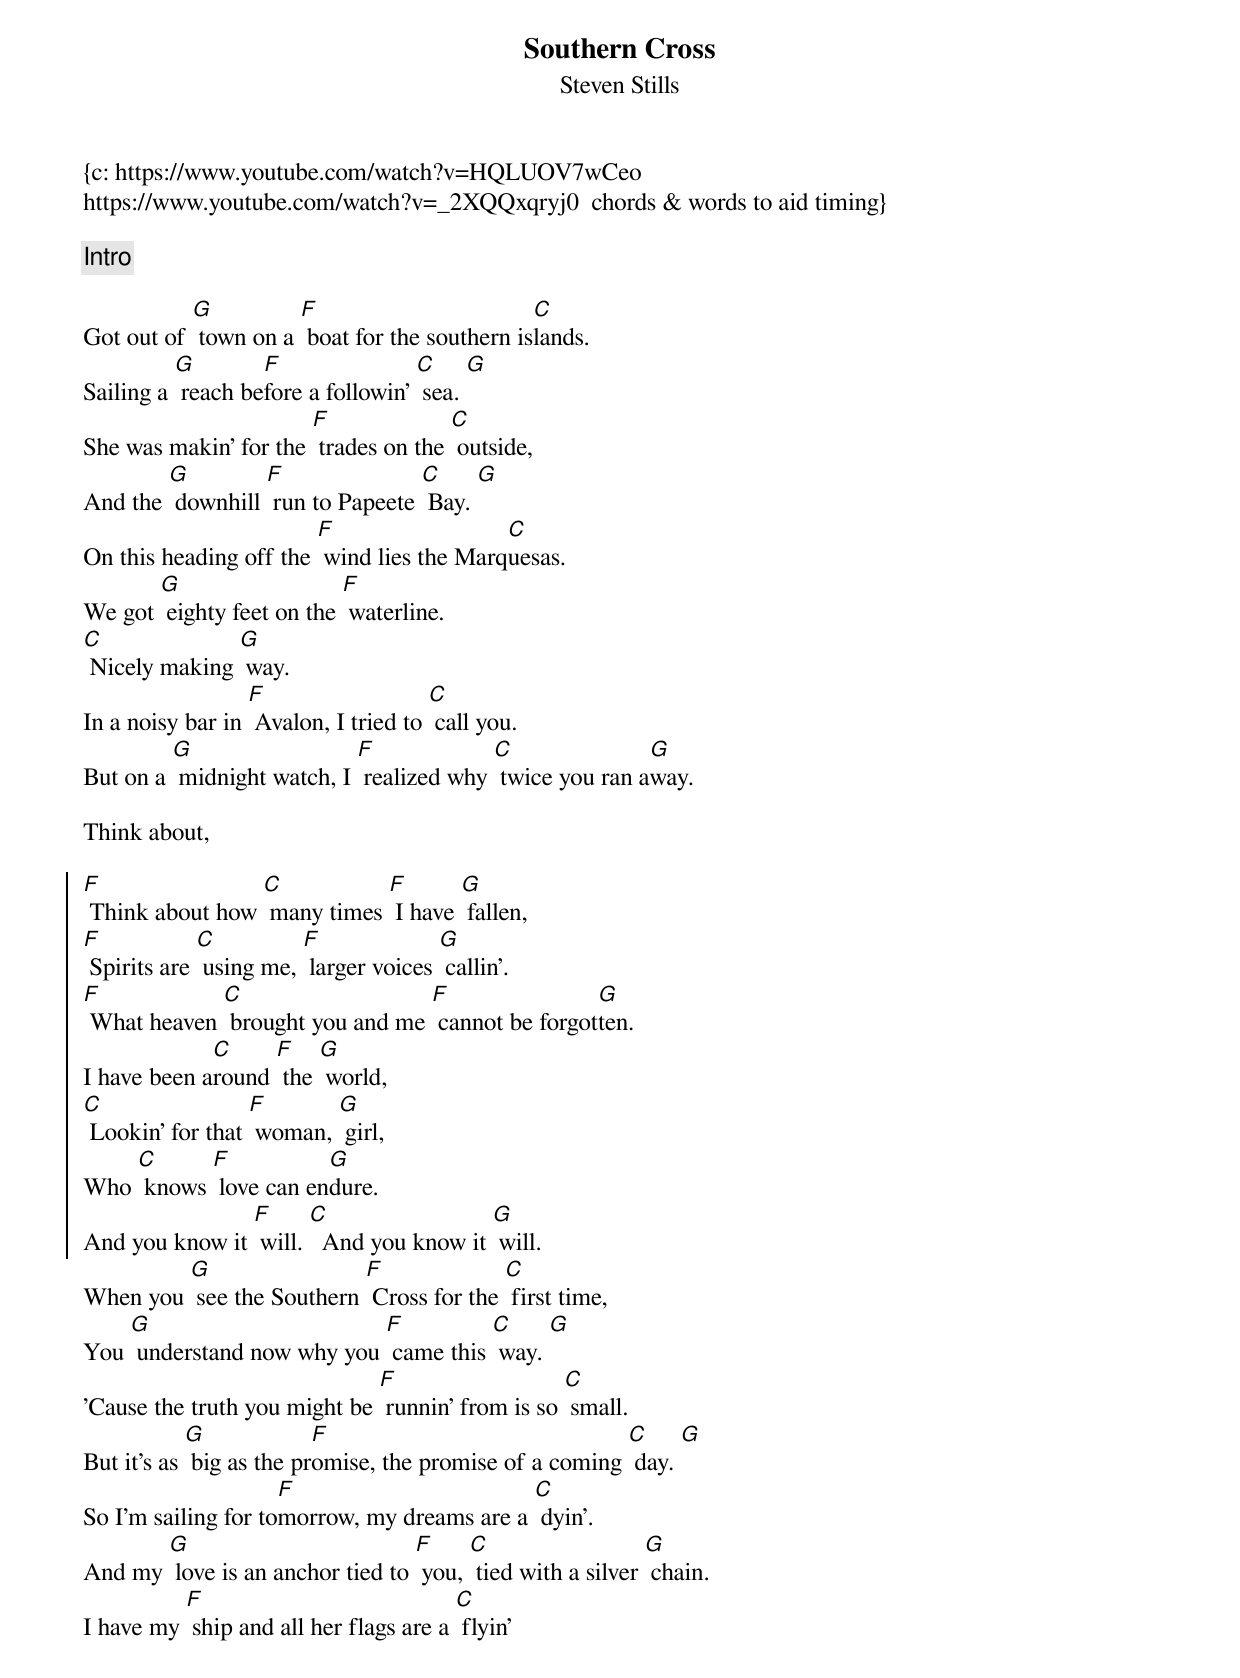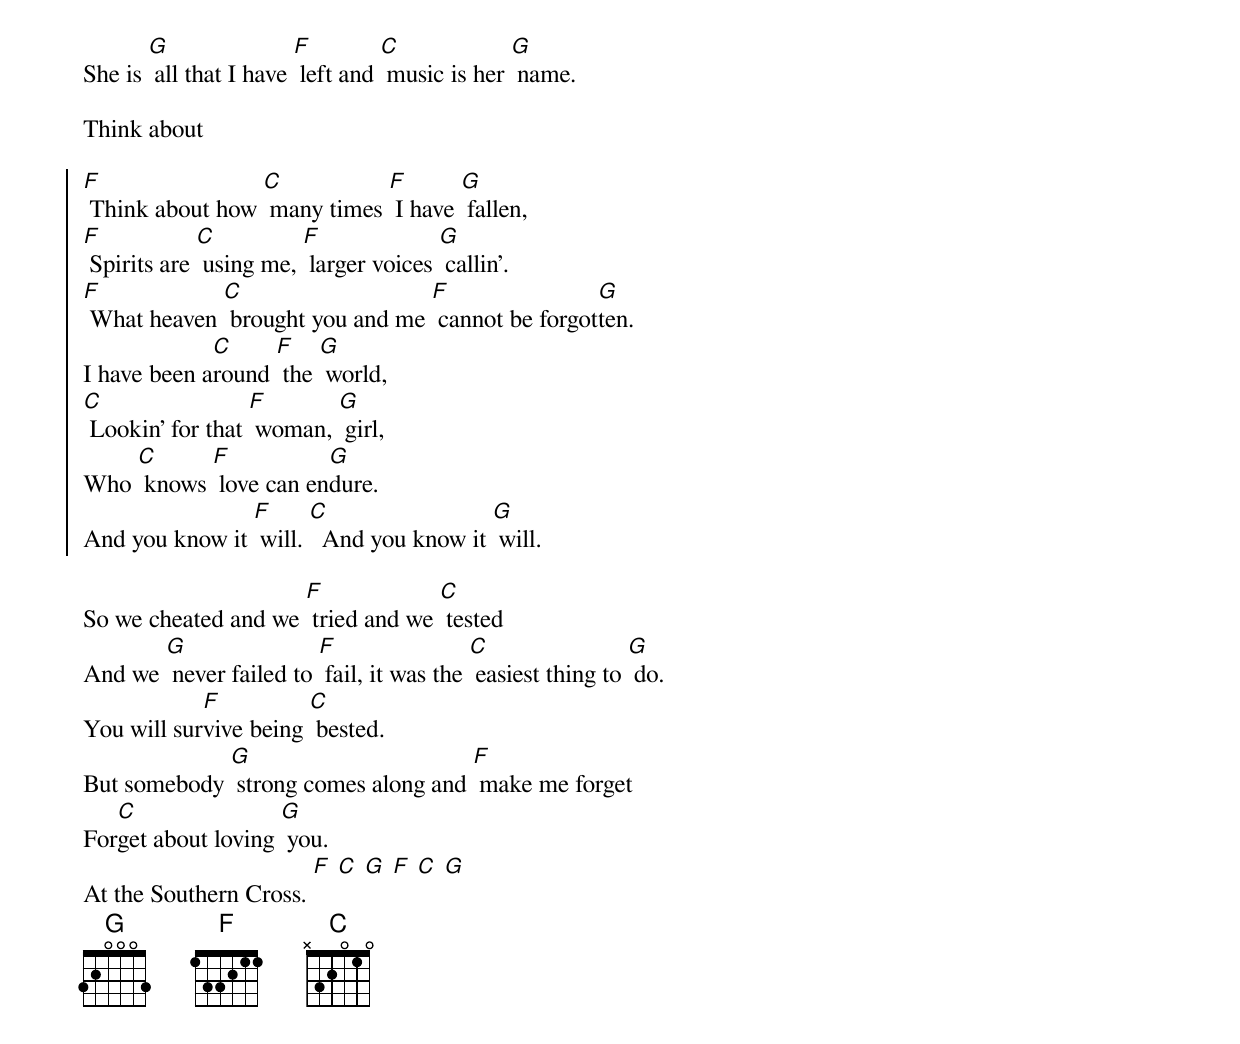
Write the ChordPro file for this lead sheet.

{title: Southern Cross}
{subtitle: Steven Stills}
{c: https://www.youtube.com/watch?v=HQLUOV7wCeo
https://www.youtube.com/watch?v=_2XQQxqryj0  chords & words to aid timing}

{c: Intro}

Got out of [G] town on a [F] boat for the southern is[C]lands.
Sailing a [G] reach be[F]fore a followin' [C] sea. [G]
She was makin' for the [F] trades on the [C] outside,
And the [G] downhill [F] run to Papeete [C] Bay. [G]
On this heading off the [F] wind lies the Marq[C]uesas.
We got [G] eighty feet on the [F] waterline.
[C] Nicely making [G] way.
In a noisy bar in [F] Avalon, I tried to [C] call you.
But on a [G] midnight watch, I [F] realized why [C] twice you ran a[G]way.

Think about,

{soc}
[F] Think about how [C] many times [F] I have [G] fallen,
[F] Spirits are [C] using me, [F] larger voices [G] callin'.
[F] What heaven [C] brought you and me [F] cannot be forgot[G]ten.
I have been a[C]round [F] the [G] world,
[C] Lookin' for that [F] woman, [G] girl,
Who [C] knows [F] love can en[G]dure.
And you know it [F] will. [C]  And you know it [G] will.
{eoc}
When you [G] see the Southern [F] Cross for the [C] first time,
You [G] understand now why you [F] came this [C] way. [G]
'Cause the truth you might be [F] runnin' from is so [C] small.
But it's as [G] big as the pr[F]omise, the promise of a coming [C] day. [G]
So I'm sailing for to[F]morrow, my dreams are a [C] dyin'.
And my [G] love is an anchor tied to [F] you, [C] tied with a silver [G] chain.
I have my [F] ship and all her flags are a [C] flyin'
She is [G] all that I have [F] left and [C] music is her [G] name.

Think about

{soc}
[F] Think about how [C] many times [F] I have [G] fallen,
[F] Spirits are [C] using me, [F] larger voices [G] callin'.
[F] What heaven [C] brought you and me [F] cannot be forgot[G]ten.
I have been a[C]round [F] the [G] world,
[C] Lookin' for that [F] woman, [G] girl,
Who [C] knows [F] love can en[G]dure.
And you know it [F] will. [C]  And you know it [G] will.
{eoc}

So we cheated and we [F] tried and we [C] tested
And we [G] never failed to [F] fail, it was the [C] easiest thing to [G] do.
You will sur[F]vive being [C] bested.
But somebody [G] strong comes along and [F] make me forget
For[C]get about loving [G] you.
At the Southern Cross. [F] [C] [G] [F] [C] [G]
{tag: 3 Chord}
